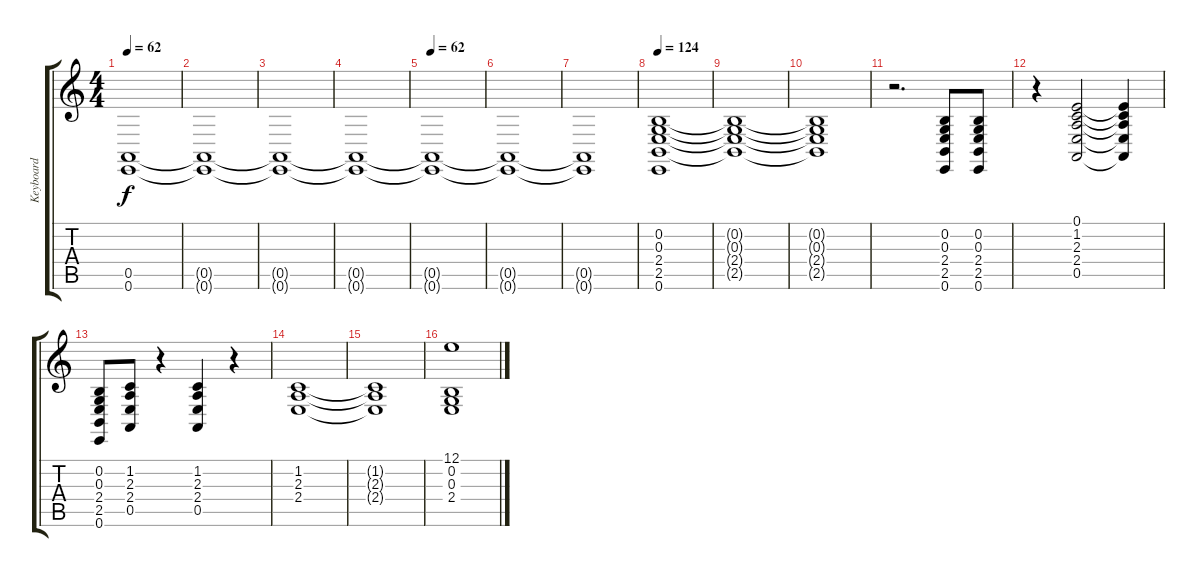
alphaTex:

\track ("Keyboard" "Keyboard") {instrument drawbarorgan}
\staff {score tabs}
\tuning (E4 B3 G3 D3 A2 E2) {hide}
\ts (4 4)
\tempo 62
\clef g2
\ks c
(0.5{t} 0.6{t}).1{dy f} |
(0.5{t} 0.6{t}).1 |
(0.5{t} 0.6{t}).1 |
(0.5{t} 0.6{t}).1 |
\tempo 62
(0.5{t} 0.6{t}).1 |
(0.5{t} 0.6{t}).1 |
(0.5{t} 0.6{t}).1 |
\tempo 124
(0.2 0.3 2.4 2.5 0.6).1{instrument drawbarorgan} |
(0.2{t} 0.3{t} 2.4{t} 2.5{t}).1 |
(0.2{t} 0.3{t} 2.4{t} 2.5{t}).1 |
r.2{d} (0.2 0.3 2.4 2.5 0.6).8 (0.2 0.3 2.4 2.5 0.6).8 |
r.4 (0.1 1.2 2.3 2.4 0.5).2 (0.1{t} 1.2{t} 2.3{t} 2.4{t} 0.5{t}).4 |
(0.2 0.3 2.4 2.5 0.6).8 (1.2 2.3 2.4 0.5).8 r.4 (1.2 2.3 2.4 0.5).4 r.4 |
(1.2 2.3 2.4).1 |
(1.2{t} 2.3{t} 2.4{t}).1 |
(12.1 0.2 0.3 2.4).1
